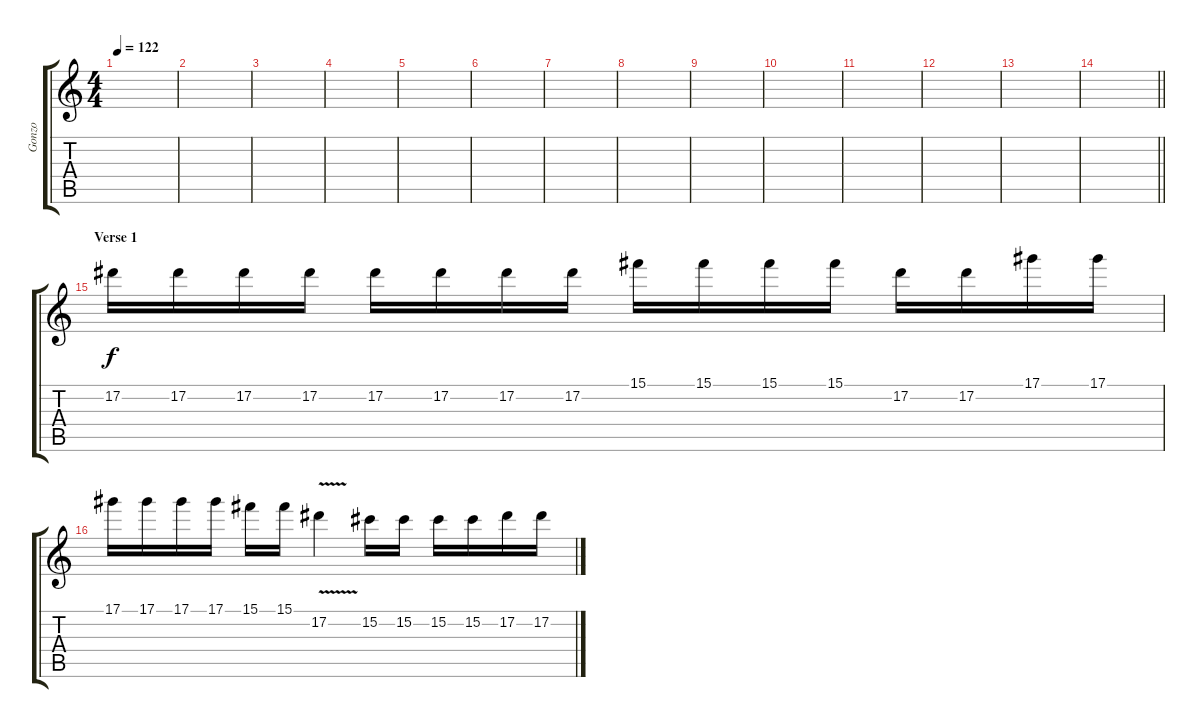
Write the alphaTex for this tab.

\track ("Gonzo" "Gonzo") {instrument distortionguitar}
\staff {score tabs}
\tuning (Eb4 Bb3 Gb3 Db3 Ab2 Eb2) {hide}
\ts (4 4)
\tempo 122
\clef g2
\ks c
|
|
|
|
|
|
|
|
|
|
|
|
|
\barLineRight lightlight
|
\section ("" "Verse 1")
17.2.16{volume 8 instrument distortionguitar} 17.2.16 17.2.16 17.2.16 17.2.16 17.2.16 17.2.16 17.2.16 15.1.16 15.1.16 15.1.16 15.1.16 17.2.16 17.2.16 17.1.16 17.1.16 |
17.1.16 17.1.16 17.1.16 17.1.16 15.1.16 15.1.16 17.2{v}.4 15.2.16 15.2.16 15.2.16 15.2.16 17.2.16 17.2.16
